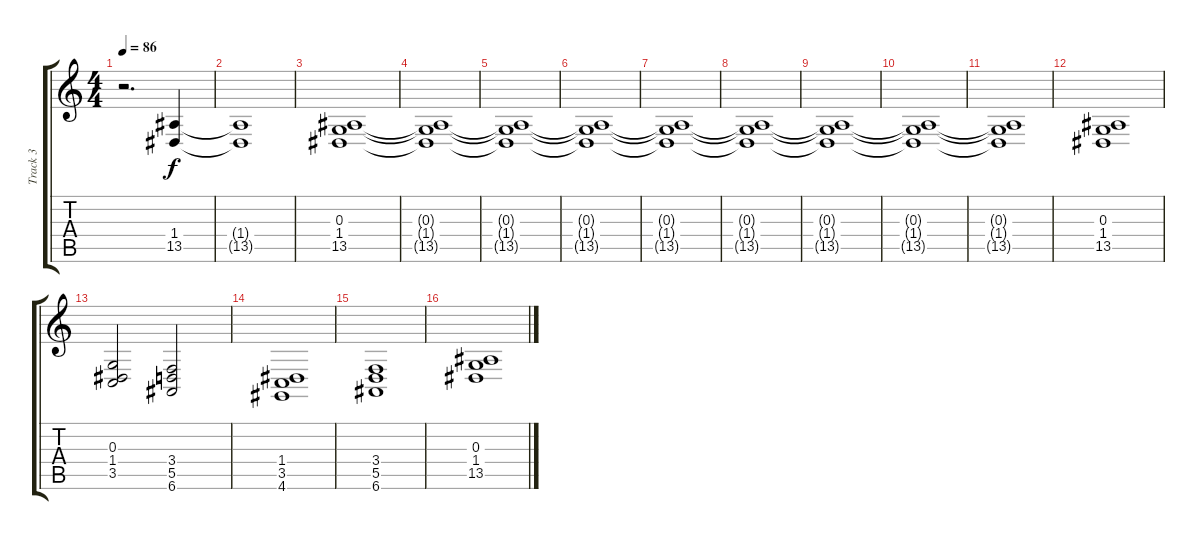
\track ("Track 3" "Track 3") {instrument drawbarorgan}
\staff {score tabs}
\tuning (E4 B3 G3 D3 A2 E2) {hide}
\ts (4 4)
\tempo 86
\clef g2
\ks c
r.2{d dy f instrument drawbarorgan} (1.4 13.5).4 |
(1.4{t} 13.5{t}).1 |
(0.3 1.4 13.5).1 |
(0.3{t} 1.4{t} 13.5{t}).1 |
(0.3{t} 1.4{t} 13.5{t}).1 |
(0.3{t} 1.4{t} 13.5{t}).1 |
(0.3{t} 1.4{t} 13.5{t}).1 |
(0.3{t} 1.4{t} 13.5{t}).1 |
(0.3{t} 1.4{t} 13.5{t}).1 |
(0.3{t} 1.4{t} 13.5{t}).1 |
(0.3{t} 1.4{t} 13.5{t}).1 |
(0.3 1.4 13.5).1 |
(0.3 1.4 3.5).2 (3.4 5.5 6.6).2 |
(1.4 3.5 4.6).1 |
(3.4 5.5 6.6).1 |
(0.3 1.4 13.5).1
